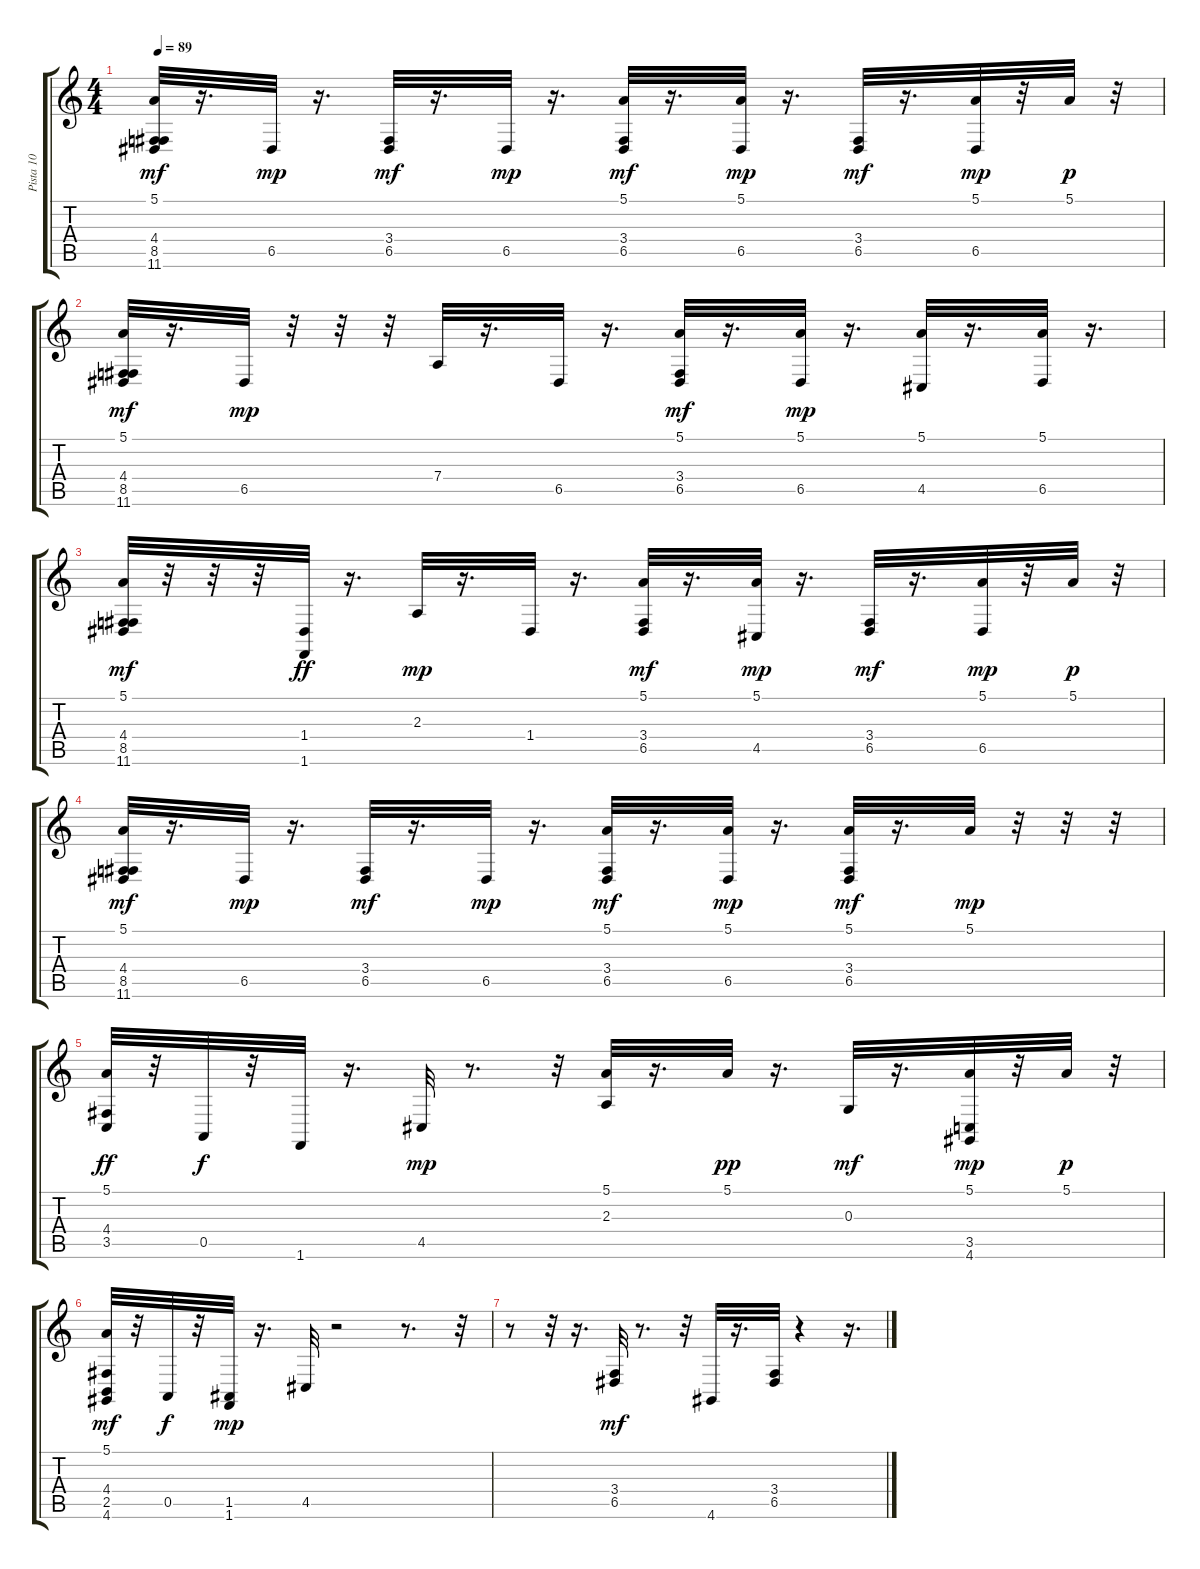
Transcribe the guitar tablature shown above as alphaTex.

\track ("Pista 10" "Pista 10") {instrument brightacousticpiano}
\staff {score tabs}
\tuning (E4 B3 G3 D3 A2 E2) {hide}
\ts (4 4)
\tempo 89
\clef g2
\ks c
(5.1 4.4 8.5 11.6).32{dy mf} r.16{d} 6.5.32{dy mp} r.16{d} (3.4 6.5).32{dy mf} r.16{d} 6.5.32{dy mp} r.16{d} (5.1 3.4 6.5).32{dy mf} r.16{d} (5.1 6.5).32{dy mp} r.16{d} (3.4 6.5).32{dy mf} r.16{d} (5.1 6.5).32{dy mp} r.32 5.1.32{dy p} r.32 |
(5.1 4.4 8.5 11.6).32{dy mf} r.16{d} 6.5.32{dy mp} r.32 r.32 r.32 7.4.32 r.16{d} 6.5.32 r.16{d} (5.1 3.4 6.5).32{dy mf} r.16{d} (5.1 6.5).32{dy mp} r.16{d} (5.1 4.5).32 r.16{d} (5.1 6.5).32 r.16{d} |
(5.1 4.4 8.5 11.6).32{dy mf} r.32 r.32 r.32 (1.4 1.6).32{dy ff} r.16{d} 2.3.32{dy mp} r.16{d} 1.4.32 r.16{d} (5.1 3.4 6.5).32{dy mf} r.16{d} (5.1 4.5).32{dy mp} r.16{d} (3.4 6.5).32{dy mf} r.16{d} (5.1 6.5).32{dy mp} r.32 5.1.32{dy p} r.32 |
(5.1 4.4 8.5 11.6).32{dy mf} r.16{d} 6.5.32{dy mp} r.16{d} (3.4 6.5).32{dy mf} r.16{d} 6.5.32{dy mp} r.16{d} (5.1 3.4 6.5).32{dy mf} r.16{d} (5.1 6.5).32{dy mp} r.16{d} (5.1 3.4 6.5).32{dy mf} r.16{d} 5.1.32{dy mp} r.32 r.32 r.32 |
(5.1 4.4 3.5).32{dy ff} r.32 0.5.32{dy f} r.32 1.6.32 r.16{d} 4.5.32{dy mp} r.8{d} r.32 (5.1 2.3).32 r.16{d} 5.1.32{dy pp} r.16{d} 0.3.32{dy mf} r.16{d} (5.1 3.5 4.6).32{dy mp} r.32 5.1.32{dy p} r.32 |
(5.1 4.4 2.5 4.6).32{dy mf} r.32 0.5.32{dy f} r.32 (1.5 1.6).32{dy mp} r.16{d} 4.5.32 r.2 r.8{d} r.32 |
r.8 r.32 r.16{d} (3.4 6.5).32{dy mf} r.8{d} r.32 4.6.32 r.16{d} (3.4 6.5).32 r.4 r.16{d}
